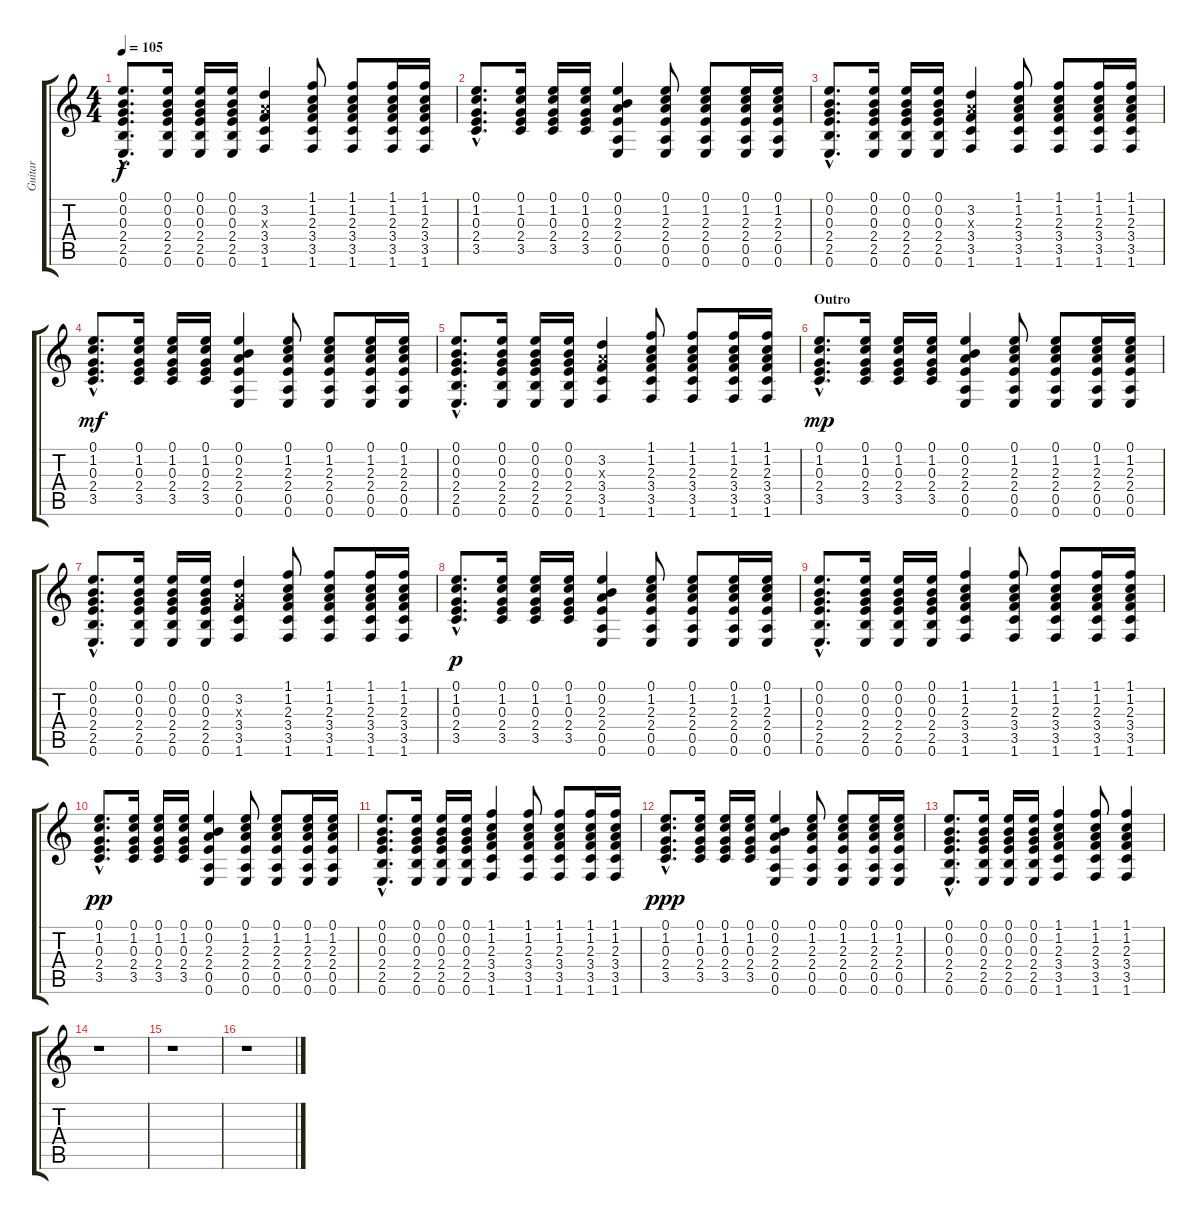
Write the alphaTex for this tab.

\track ("Guitar" "Guitar") {instrument acousticguitarsteel}
\staff {score tabs}
\tuning (E4 B3 G3 D3 A2 E2) {hide}
\ts (4 4)
\tempo 105
\clef g2
\ks c
(0.1{hac} 0.2{hac} 0.3{hac} 2.4{hac} 2.5{hac} 0.6{hac}).8{d dy f} (0.1 0.2 0.3 2.4 2.5 0.6).16 (0.1 0.2 0.3 2.4 2.5 0.6).16 (0.1 0.2 0.3 2.4 2.5 0.6).16 (3.2 2.3{x} 3.4 3.5 1.6).4 (1.1 1.2 2.3 3.4 3.5 1.6).8 (1.1 1.2 2.3 3.4 3.5 1.6).8 (1.1 1.2 2.3 3.4 3.5 1.6).16 (1.1 1.2 2.3 3.4 3.5 1.6).16 |
(0.1{hac} 1.2{hac} 0.3{hac} 2.4{hac} 3.5{hac}).8{d} (0.1 1.2 0.3 2.4 3.5).16 (0.1 1.2 0.3 2.4 3.5).16 (0.1 1.2 0.3 2.4 3.5).16 (0.1 0.2 2.3 2.4 0.5 0.6).4 (0.1 1.2 2.3 2.4 0.5 0.6).8 (0.1 1.2 2.3 2.4 0.5 0.6).8 (0.1 1.2 2.3 2.4 0.5 0.6).16 (0.1 1.2 2.3 2.4 0.5 0.6).16 |
(0.1{hac} 0.2{hac} 0.3{hac} 2.4{hac} 2.5{hac} 0.6{hac}).8{d} (0.1 0.2 0.3 2.4 2.5 0.6).16 (0.1 0.2 0.3 2.4 2.5 0.6).16 (0.1 0.2 0.3 2.4 2.5 0.6).16 (3.2 2.3{x} 3.4 3.5 1.6).4 (1.1 1.2 2.3 3.4 3.5 1.6).8 (1.1 1.2 2.3 3.4 3.5 1.6).8 (1.1 1.2 2.3 3.4 3.5 1.6).16 (1.1 1.2 2.3 3.4 3.5 1.6).16 |
(0.1{hac} 1.2{hac} 0.3{hac} 2.4{hac} 3.5{hac}).8{d dy mf} (0.1 1.2 0.3 2.4 3.5).16 (0.1 1.2 0.3 2.4 3.5).16 (0.1 1.2 0.3 2.4 3.5).16 (0.1 0.2 2.3 2.4 0.5 0.6).4 (0.1 1.2 2.3 2.4 0.5 0.6).8 (0.1 1.2 2.3 2.4 0.5 0.6).8 (0.1 1.2 2.3 2.4 0.5 0.6).16 (0.1 1.2 2.3 2.4 0.5 0.6).16 |
(0.1{hac} 0.2{hac} 0.3{hac} 2.4{hac} 2.5{hac} 0.6{hac}).8{d} (0.1 0.2 0.3 2.4 2.5 0.6).16 (0.1 0.2 0.3 2.4 2.5 0.6).16 (0.1 0.2 0.3 2.4 2.5 0.6).16 (3.2 2.3{x} 3.4 3.5 1.6).4 (1.1 1.2 2.3 3.4 3.5 1.6).8 (1.1 1.2 2.3 3.4 3.5 1.6).8 (1.1 1.2 2.3 3.4 3.5 1.6).16 (1.1 1.2 2.3 3.4 3.5 1.6).16 |
\section ("" "Outro")
(0.1{hac} 1.2{hac} 0.3{hac} 2.4{hac} 3.5{hac}).8{d dy mp} (0.1 1.2 0.3 2.4 3.5).16 (0.1 1.2 0.3 2.4 3.5).16 (0.1 1.2 0.3 2.4 3.5).16 (0.1 0.2 2.3 2.4 0.5 0.6).4 (0.1 1.2 2.3 2.4 0.5 0.6).8 (0.1 1.2 2.3 2.4 0.5 0.6).8 (0.1 1.2 2.3 2.4 0.5 0.6).16 (0.1 1.2 2.3 2.4 0.5 0.6).16 |
(0.1{hac} 0.2{hac} 0.3{hac} 2.4{hac} 2.5{hac} 0.6{hac}).8{d} (0.1 0.2 0.3 2.4 2.5 0.6).16 (0.1 0.2 0.3 2.4 2.5 0.6).16 (0.1 0.2 0.3 2.4 2.5 0.6).16 (3.2 2.3{x} 3.4 3.5 1.6).4 (1.1 1.2 2.3 3.4 3.5 1.6).8 (1.1 1.2 2.3 3.4 3.5 1.6).8 (1.1 1.2 2.3 3.4 3.5 1.6).16 (1.1 1.2 2.3 3.4 3.5 1.6).16 |
(0.1{hac} 1.2{hac} 0.3{hac} 2.4{hac} 3.5{hac}).8{d dy p} (0.1 1.2 0.3 2.4 3.5).16 (0.1 1.2 0.3 2.4 3.5).16 (0.1 1.2 0.3 2.4 3.5).16 (0.1 0.2 2.3 2.4 0.5 0.6).4 (0.1 1.2 2.3 2.4 0.5 0.6).8 (0.1 1.2 2.3 2.4 0.5 0.6).8 (0.1 1.2 2.3 2.4 0.5 0.6).16 (0.1 1.2 2.3 2.4 0.5 0.6).16 |
(0.1{hac} 0.2{hac} 0.3{hac} 2.4{hac} 2.5{hac} 0.6{hac}).8{d} (0.1 0.2 0.3 2.4 2.5 0.6).16 (0.1 0.2 0.3 2.4 2.5 0.6).16 (0.1 0.2 0.3 2.4 2.5 0.6).16 (1.1 1.2 2.3 3.4 3.5 1.6).4 (1.1 1.2 2.3 3.4 3.5 1.6).8 (1.1 1.2 2.3 3.4 3.5 1.6).8 (1.1 1.2 2.3 3.4 3.5 1.6).16 (1.1 1.2 2.3 3.4 3.5 1.6).16 |
(0.1{hac} 1.2{hac} 0.3{hac} 2.4{hac} 3.5{hac}).8{d dy pp} (0.1 1.2 0.3 2.4 3.5).16 (0.1 1.2 0.3 2.4 3.5).16 (0.1 1.2 0.3 2.4 3.5).16 (0.1 0.2 2.3 2.4 0.5 0.6).4 (0.1 1.2 2.3 2.4 0.5 0.6).8 (0.1 1.2 2.3 2.4 0.5 0.6).8 (0.1 1.2 2.3 2.4 0.5 0.6).16 (0.1 1.2 2.3 2.4 0.5 0.6).16 |
(0.1{hac} 0.2{hac} 0.3{hac} 2.4{hac} 2.5{hac} 0.6{hac}).8{d} (0.1 0.2 0.3 2.4 2.5 0.6).16 (0.1 0.2 0.3 2.4 2.5 0.6).16 (0.1 0.2 0.3 2.4 2.5 0.6).16 (1.1 1.2 2.3 3.4 3.5 1.6).4 (1.1 1.2 2.3 3.4 3.5 1.6).8 (1.1 1.2 2.3 3.4 3.5 1.6).8 (1.1 1.2 2.3 3.4 3.5 1.6).16 (1.1 1.2 2.3 3.4 3.5 1.6).16 |
(0.1{hac} 1.2{hac} 0.3{hac} 2.4{hac} 3.5{hac}).8{d dy ppp} (0.1 1.2 0.3 2.4 3.5).16 (0.1 1.2 0.3 2.4 3.5).16 (0.1 1.2 0.3 2.4 3.5).16 (0.1 0.2 2.3 2.4 0.5 0.6).4 (0.1 1.2 2.3 2.4 0.5 0.6).8 (0.1 1.2 2.3 2.4 0.5 0.6).8 (0.1 1.2 2.3 2.4 0.5 0.6).16 (0.1 1.2 2.3 2.4 0.5 0.6).16 |
(0.1{hac} 0.2{hac} 0.3{hac} 2.4{hac} 2.5{hac} 0.6{hac}).8{d} (0.1 0.2 0.3 2.4 2.5 0.6).16 (0.1 0.2 0.3 2.4 2.5 0.6).16 (0.1 0.2 0.3 2.4 2.5 0.6).16 (1.1 1.2 2.3 3.4 3.5 1.6).4 (1.1 1.2 2.3 3.4 3.5 1.6).8 (1.1 1.2 2.3 3.4 3.5 1.6).4 |
r.1 |
r.1 |
r.1
